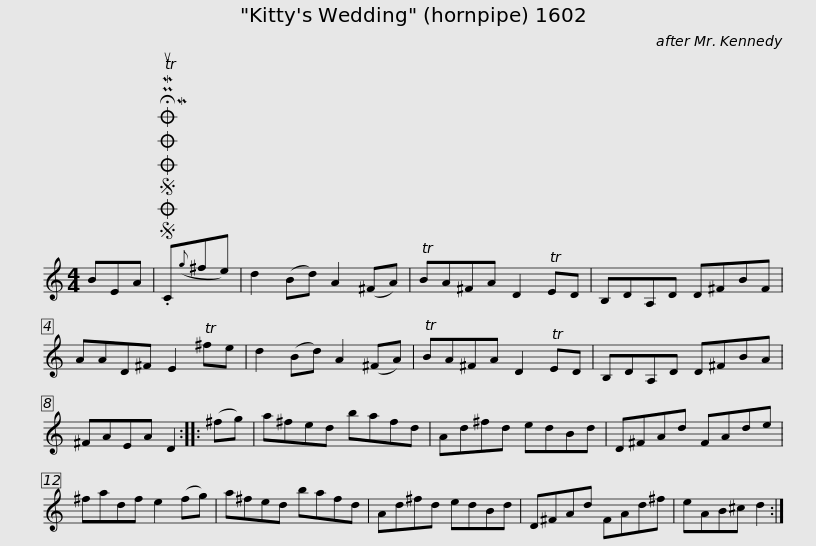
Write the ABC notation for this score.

X:1
L:1/8
M:4/4
I:linebreak $
K:C
V:1 treble
V:1
 BEA |SOSOOO .!fermata!PMTuC({Mg}^fe) | d2 (Bd) A2 (^FA) | TBA^FA D2 TED | B,DA,D D^FBF | %5
 AAD^F E2 T^fe | d2 (Bd) A2 (^FA) |$ TBA^FA D2 TED | B,DA,D D^FBA | ^FAEA D2 :: %10
 (^fg) | a^fed bafd | Ad^fd edBd |$ D^FAd FAde | ^fadf e2 (fg) | %15
 a^fed bafd | Ad^fd edBd | D^FAd FAd^f | eAB^c d2 :| %19
